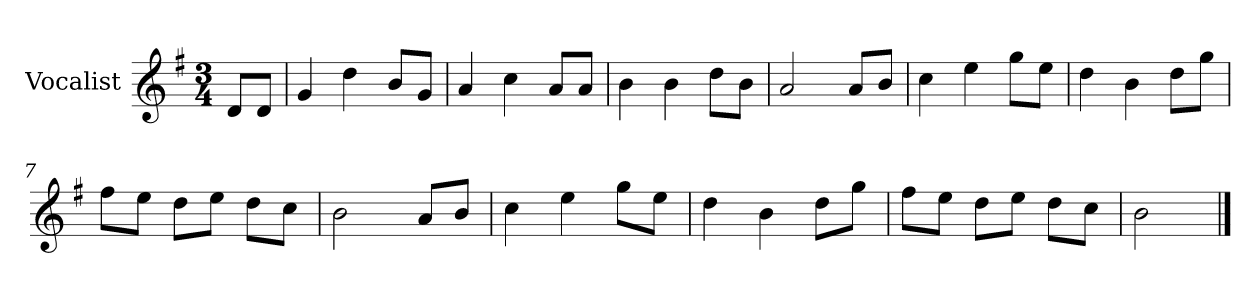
**kern
*part1
*staff1
*I"Vocalist
*k[f#]
*G:
*M3/4
=
8dL
8dJ
=1
4g
4dd
8bL
8gJ
=2
4a
4cc
8aL
8aJ
=3
4b
4b
8ddL
8bJ
=4
2a
8aL
8bJ
=5
4cc
4ee
8ggL
8eeJ
=6
4dd
4b
8ddL
8ggJ
=7
8ff#L
8eeJ
8ddL
8eeJ
8ddL
8ccJ
=8
2b
8aL
8bJ
=9
4cc
4ee
8ggL
8eeJ
=10
4dd
4b
8ddL
8ggJ
=11
8ff#L
8eeJ
8ddL
8eeJ
8ddL
8ccJ
=12
2b
==
*-
